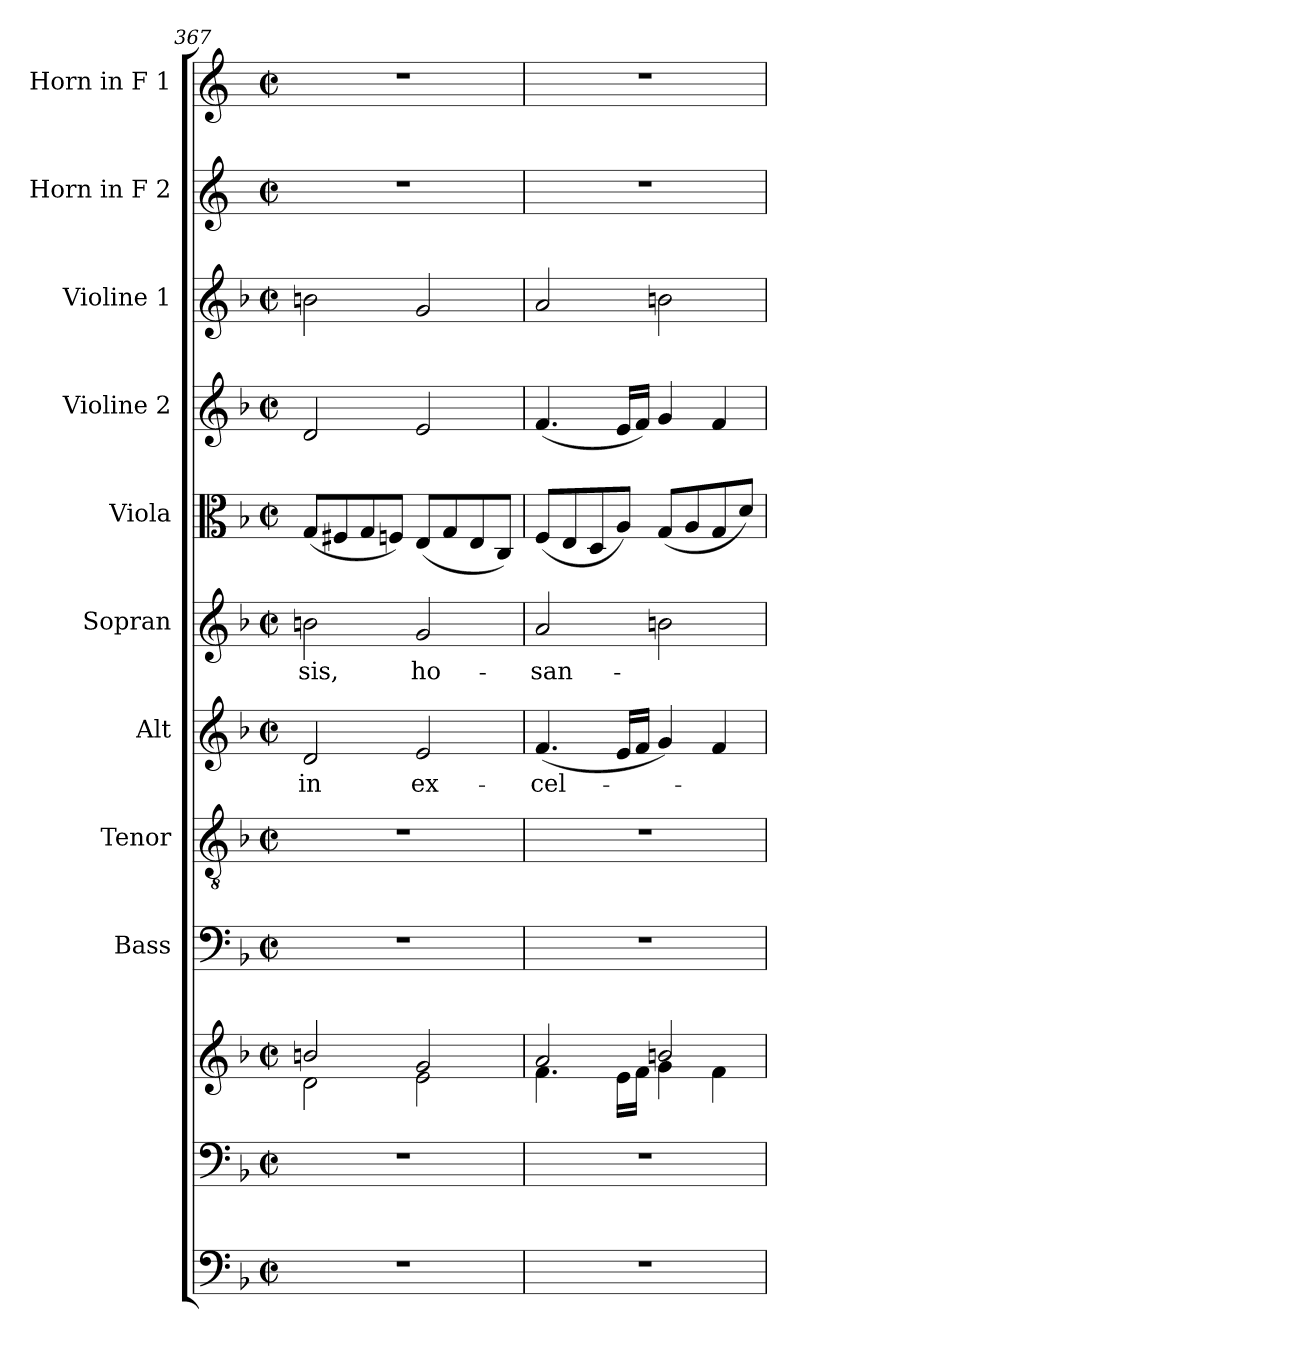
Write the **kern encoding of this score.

**kern	**kern	**kern	**kern	**kern	**kern	**text	**kern	**text	**kern	**kern	**kern	**kern	**kern
*part11	*part10	*part10	*part9	*part8	*part7	*part7	*part6	*part6	*part5	*part4	*part3	*part2	*part1
*staff12	*staff11	*staff10	*staff9	*staff8	*staff7	*staff7	*staff6	*staff6	*staff5	*staff4	*staff3	*staff2	*staff1
*	*	*	*I"Bass	*I"Tenor	*I"Alt	*	*I"Sopran	*	*I"Viola	*I"Violine 2	*I"Violine 1	*I"Horn in F 2	*I"Horn in F 1
*	*	*	*I'B.	*I'T.	*I'A.	*	*I'S.	*	*I'Vla.	*I'Vl. 2	*I'Vl. 1	*	*
!!LO:PB:g=z
*clefF4	*clefF4	*clefG2	*clefF4	*clefGv2	*clefG2	*	*clefG2	*	*clefC3	*clefG2	*clefG2	*clefG2	*clefG2
*ITrd7c12	*	*	*	*	*	*	*	*	*	*	*	*ITrd4c7	*ITrd4c7
*k[b-]	*k[b-]	*k[b-]	*k[b-]	*k[b-]	*k[b-]	*	*k[b-]	*	*k[b-]	*k[b-]	*k[b-]	*k[b-]	*k[b-]
*F:	*F:	*F:	*F:	*F:	*F:	*	*F:	*	*F:	*F:	*F:	*F:	*F:
*M2/2	*M2/2	*M2/2	*M2/2	*M2/2	*M2/2	*	*M2/2	*	*M2/2	*M2/2	*M2/2	*M2/2	*M2/2
*met(c|)	*met(c|)	*met(c|)	*met(c|)	*met(c|)	*met(c|)	*	*met(c|)	*	*met(c|)	*met(c|)	*met(c|)	*met(c|)	*met(c|)
=367	=367	=367	=367	=367	=367	=367	=367	=367	=367	=367	=367	=367	=367
*	*	*^	*	*	*	*	*	*	*	*	*	*	*
!	!	!	!	!	!	!	!LO:LY:b	!	!LO:LY:b	!	!	!	!	!
1r	1r	2bn/	2d\	1r	1r	2d/	in	2bn\	-sis,	(<8G/L	2d/	2bn\	1r	1r
.	.	.	.	.	.	.	.	.	.	8F#X/	.	.	.	.
.	.	.	.	.	.	.	.	.	.	8G/	.	.	.	.
.	.	.	.	.	.	.	.	.	.	8Fn/J)	.	.	.	.
!	!	!	!	!	!	!	!LO:LY:b	!	!LO:LY:b	!	!	!	!	!
.	.	2g/	2e\	.	.	2e/	ex-	2g/	ho-	(<8E/L	2e/	2g/	.	.
.	.	.	.	.	.	.	.	.	.	8G/	.	.	.	.
.	.	.	.	.	.	.	.	.	.	8E/	.	.	.	.
.	.	.	.	.	.	.	.	.	.	8C/J)	.	.	.	.
=368	=368	=368	=368	=368	=368	=368	=368	=368	=368	=368	=368	=368	=368	=368
!	!	!	!	!	!	!	!LO:LY:b	!	!LO:LY:b	!	!	!	!	!
1r	1r	2a/	4.f\	1r	1r	(<4.f/	-cel-	2a/	-san-	(<8F/L	(<4.f/	2a/	1r	1r
.	.	.	.	.	.	.	.	.	.	8E/	.	.	.	.
.	.	.	.	.	.	.	.	.	.	8D/	.	.	.	.
.	.	.	16e\LL	.	.	16e/LL	.	.	.	8A/J)	16e/LL	.	.	.
.	.	.	16f\JJ	.	.	16f/JJ	.	.	.	.	16f/JJ)	.	.	.
.	.	2bn/	4g\	.	.	4g/)	.	2bn\	.	(<8G/L	4g/	2bn\	.	.
.	.	.	.	.	.	.	.	.	.	8A/	.	.	.	.
.	.	.	4f\	.	.	4f/	.	.	.	8G/	4f/	.	.	.
.	.	.	.	.	.	.	.	.	.	8d/J)	.	.	.	.
*	*	*v	*v	*	*	*	*	*	*	*	*	*	*	*
=	=	=	=	=	=	=	=	=	=	=	=	=	=
*-	*-	*-	*-	*-	*-	*-	*-	*-	*-	*-	*-	*-	*-
